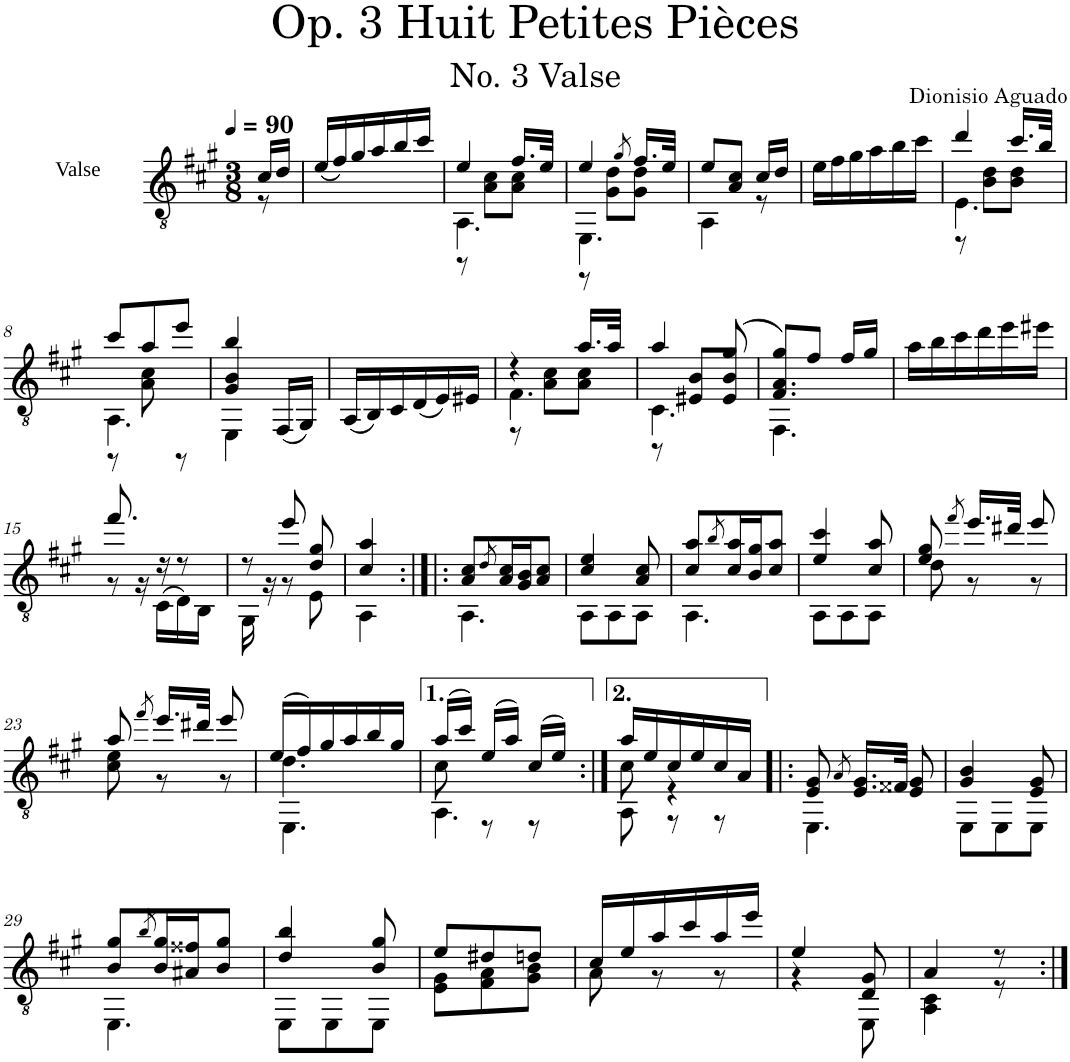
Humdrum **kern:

**kern
*part1
*staff1
*I"Classical Guitar
*I'Guit.
*clefGv2
*k[f#c#g#]
*A:
*M3/8
*MM90
=1
*^
16c#/LL	8r
16d/JJ	.
*v	*v
=2
(16e/LL
16f#/)
16g#/
16a/
16b/
16cc#/JJ
=3
*^
*	*^
4e/	4.AA\	8r
.	.	8A\ 8c#\L
16.f#/LL	.	8A\ 8c#\J
32e/JJk	.	.
=4	=4	=4
4e/	4.EE\	8r
.	.	8G#\ 8d\L
8qg#/	.	.
16.f#/LL	.	8G#\ 8d\J
32e/JJk	.	.
*	*v	*v
=5	=5
8e/L	4AA\
8A/ 8c#/J	.
16c#/LL	8r
16d/JJ	.
*v	*v
=6
16e\LL
16f#\
16g#\
16a\
16b\
16cc#\JJ
=7
*^
*	*^
4dd/	4.E\	8r
.	.	8B\ 8d\L
16.cc#/LL	.	8B\ 8d\J
32b/JJk	.	.
!!LO:LB:g=z	!!	!!
=8	=8	=8
8cc#/L	4.AA\	8r
8a/	.	8A\ 8c#\
8ee/J	.	8r
=9	=9	=9
4b/	4EE\	4G#/ 4B/
(<16FF#/LL	8ryy	8ryy
16GG#/JJ)	.	.
*	*v	*v
=10	=10
(16AA/LL	4.ryy
16BB/)	.
16C#/	.
(16D/	.
16E/)	.
16E#X/JJ	.
=11	=11
*	*^
4r	4.F#\	8r
.	.	8A\ 8c#\L
16.a/LL	.	8A\ 8c#\J
32a/JJk	.	.
=12	=12	=12
4a/	4.C#\	8r
.	.	8E#X/ 8B/L
(8g#/	.	8E#/ 8B/J
=13	=13	=13
8g#/L)	4.FF#\	4.F#/ 4.A/
8f#/J	.	.
16f#/LL	.	.
16g#/JJ	.	.
*v	*v	*v
=14
16a\LL
16b\
16cc#\
16dd\
16ee\
16ee#X\JJ
!!LO:LB:g=z
=15
*^
8.ff#/	8r
.	16r
16r	(>16C#\LL
8r	16D\)
.	16BB\JJ
=16	=16
8r	16GG#\
.	16r
8ee/	8r
8d/ 8g#/	8E\
=17	=17
4c#/ 4a/	4AA\
=18:|!|:	=18:|!|:
8A/ 8c#/L	4.AA\
8qd/	.
16A/ 16c#/L	.
16G#/ 16B/J	.
8A/ 8c#/J	.
=19	=19
4c#/ 4e/	8AA\L
.	8AA\
8A/ 8c#/	8AA\J
=20	=20
8c#/ 8a/L	4.AA\
8qb/	.
16c#/ 16a/L	.
16B/ 16g#/J	.
8c#/ 8a/J	.
=21	=21
4e/ 4cc#/	8AA\L
.	8AA\
8c#/ 8a/	8AA\J
=22	=22
8e/ 8g#/	8d\
8qff#/	.
16.ee/LL	8r
32dd#X/JJk	.
8ee/	8r
!!LO:LB:g=z	!!
=23	=23
8a/	8c#\ 8e\
8qff#/	.
16.ee/LL	8r
32dd#X/JJk	.
8ee/	8r
=24	=24
*	*^
(16e/LL	4.EE\	4.d\
16f#/)	.	.
16g#/	.	.
16a/	.	.
16b/	.	.
16g#/JJ	.	.
=25	=25	=25
(16a/LL	4.AA\	8c#\
16cc#/JJ)	.	.
(16e/LL	.	8r
16a/JJ)	.	.
(16c#/LL	.	8r
16e/JJ)	.	.
=26:|!	=26:|!	=26:|!
16a/LL	8AA\	8c#\
16e/	.	.
16c#/	4r	8r
16e/	.	.
16c#/	.	8r
16A/JJ	.	.
*	*v	*v
=27!|:	=27!|:
8E/ 8G#/	4.EE\
8qA/	.
16.E/ 16.G#/LL	.
32F##X/JJk	.
8E/ 8G#/	.
=28	=28
4G#/ 4B/	8EE\L
.	8EE\
8E/ 8G#/	8EE\J
!!LO:LB:g=z	!!
=29	=29
8B/ 8g#/L	4.EE\
8qb/	.
16B/ 16g#/L	.
16A#X/ 16f##X/J	.
8B/ 8g#/J	.
=30	=30
4d/ 4b/	8EE\L
.	8EE\
8B/ 8g#/	8EE\J
=31	=31
8e/L	8E\ 8G#\L
8d#X/	8F#\ 8A\
8dn/J	8G#\ 8B\J
=32	=32
16c#/LL	8A\
16e/	.
16a/	8r
16cc#/	.
16a/	8r
16ee/JJ	.
=33	=33
4e/	4r
8D/ 8G#/	8EE\
=34	=34
4A/	4AA\ 4C#\
8r	8r
*v	*v
=:|!
*-
